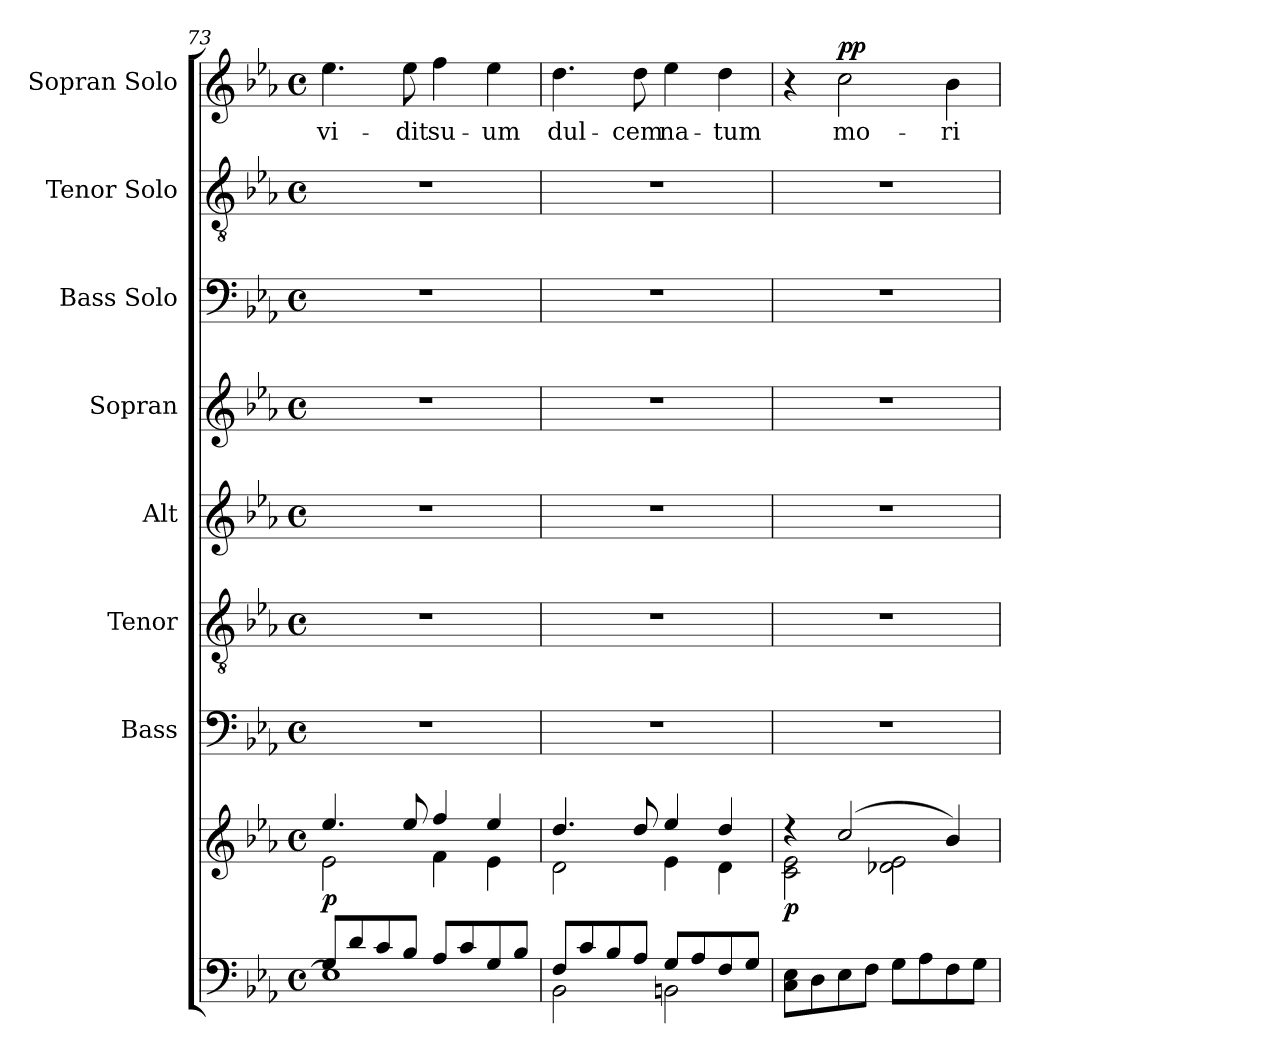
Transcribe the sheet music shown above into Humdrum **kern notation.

**kern	**kern	**dynam	**kern	**kern	**kern	**kern	**kern	**kern	**kern	**text	**dynam
*part8	*part8	*part8	*part7	*part6	*part5	*part4	*part3	*part2	*part1	*part1	*part1
*staff9	*staff8	*staff8/9	*staff7	*staff6	*staff5	*staff4	*staff3	*staff2	*staff1	*staff1	*staff1
*	*	*	*I"Bass	*I"Tenor	*I"Alt	*I"Sopran	*I"Bass Solo	*I"Tenor Solo	*I"Sopran Solo	*	*
*	*	*	*I'B.	*I'T.	*I'A.	*I'S.	*I'B. Solo	*I'T. Solo	*I'S. Solo	*	*
*clefF4	*clefG2	*	*clefF4	*clefGv2	*clefG2	*clefG2	*clefF4	*clefGv2	*clefG2	*	*
*k[b-e-a-]	*k[b-e-a-]	*	*k[b-e-a-]	*k[b-e-a-]	*k[b-e-a-]	*k[b-e-a-]	*k[b-e-a-]	*k[b-e-a-]	*k[b-e-a-]	*	*
*E-:	*E-:	*	*E-:	*E-:	*E-:	*E-:	*E-:	*E-:	*E-:	*	*
*M4/4	*M4/4	*	*M4/4	*M4/4	*M4/4	*M4/4	*M4/4	*M4/4	*M4/4	*	*
*met(c)	*met(c)	*	*met(c)	*met(c)	*met(c)	*met(c)	*met(c)	*met(c)	*met(c)	*	*
=73	=73	=73	=73	=73	=73	=73	=73	=73	=73	=73	=73
*^	*^	*	*	*	*	*	*	*	*	*	*
!	!	!	!	!LO:DY:b	!	!	!	!	!	!	!	!LO:LY:b	!
8G/L	1E-]	4.ee-/	2e-\	p	1r	1r	1r	1r	1r	1r	4.ee-\	vi-	.
8d/	.	.	.	.	.	.	.	.	.	.	.	.	.
8c/	.	.	.	.	.	.	.	.	.	.	.	.	.
!	!	!	!	!	!	!	!	!	!	!	!	!LO:LY:b	!
8B-/J	.	8ee-/	.	.	.	.	.	.	.	.	8ee-\	-dit	.
!	!	!	!	!	!	!	!	!	!	!	!	!LO:LY:b	!
8A-/L	.	4ff/	4f\	.	.	.	.	.	.	.	4ff\	su-	.
8c/	.	.	.	.	.	.	.	.	.	.	.	.	.
!	!	!	!	!	!	!	!	!	!	!	!	!LO:LY:b	!
8G/	.	4ee-/	4e-\	.	.	.	.	.	.	.	4ee-\	-um	.
8B-/J	.	.	.	.	.	.	.	.	.	.	.	.	.
!!LO:PB:g=z
=74	=74	=74	=74	=74	=74	=74	=74	=74	=74	=74	=74	=74	=74
!	!	!	!	!	!	!	!	!	!	!	!	!LO:LY:b	!
8F/L	2BB-\	4.dd/	2d\	.	1r	1r	1r	1r	1r	1r	4.dd\	dul-	.
8c/	.	.	.	.	.	.	.	.	.	.	.	.	.
8B-/	.	.	.	.	.	.	.	.	.	.	.	.	.
!	!	!	!	!	!	!	!	!	!	!	!	!LO:LY:b	!
8A-/J	.	8dd/	.	.	.	.	.	.	.	.	8dd\	-cem	.
!	!	!	!	!	!	!	!	!	!	!	!	!LO:LY:b	!
8G/L	2BBn\	4ee-/	4e-\	.	.	.	.	.	.	.	4ee-\	na-	.
8A-/	.	.	.	.	.	.	.	.	.	.	.	.	.
!	!	!	!	!	!	!	!	!	!	!	!	!LO:LY:b	!
8F/	.	4dd/	4d\	.	.	.	.	.	.	.	4dd\	-tum	.
8G/J	.	.	.	.	.	.	.	.	.	.	.	.	.
*v	*v	*	*	*	*	*	*	*	*	*	*	*	*
=75	=75	=75	=75	=75	=75	=75	=75	=75	=75	=75	=75	=75
!	!	!	!LO:DY:b	!	!	!	!	!	!	!	!	!
8C\ 8E-\L	4rdd	2c\ 2e-\	p	1r	1r	1r	1r	1r	1r	4r	.	.
8D\	.	.	.	.	.	.	.	.	.	.	.	.
!	!	!	!	!	!	!	!	!	!	!	!LO:LY:b	!LO:DY:a
8E-\	(2cc/	.	.	.	.	.	.	.	.	2cc\	mo-	pp
8F\J	.	.	.	.	.	.	.	.	.	.	.	.
8G\L	.	2d-X\ 2e-\	.	.	.	.	.	.	.	.	.	.
8A-\	.	.	.	.	.	.	.	.	.	.	.	.
!	!	!	!	!	!	!	!	!	!	!	!LO:LY:b	!
8F\	4b-/)	.	.	.	.	.	.	.	.	4b-\	-ri-	.
8G\J	.	.	.	.	.	.	.	.	.	.	.	.
*	*v	*v	*	*	*	*	*	*	*	*	*	*
=	=	=	=	=	=	=	=	=	=	=	=
*-	*-	*-	*-	*-	*-	*-	*-	*-	*-	*-	*-
